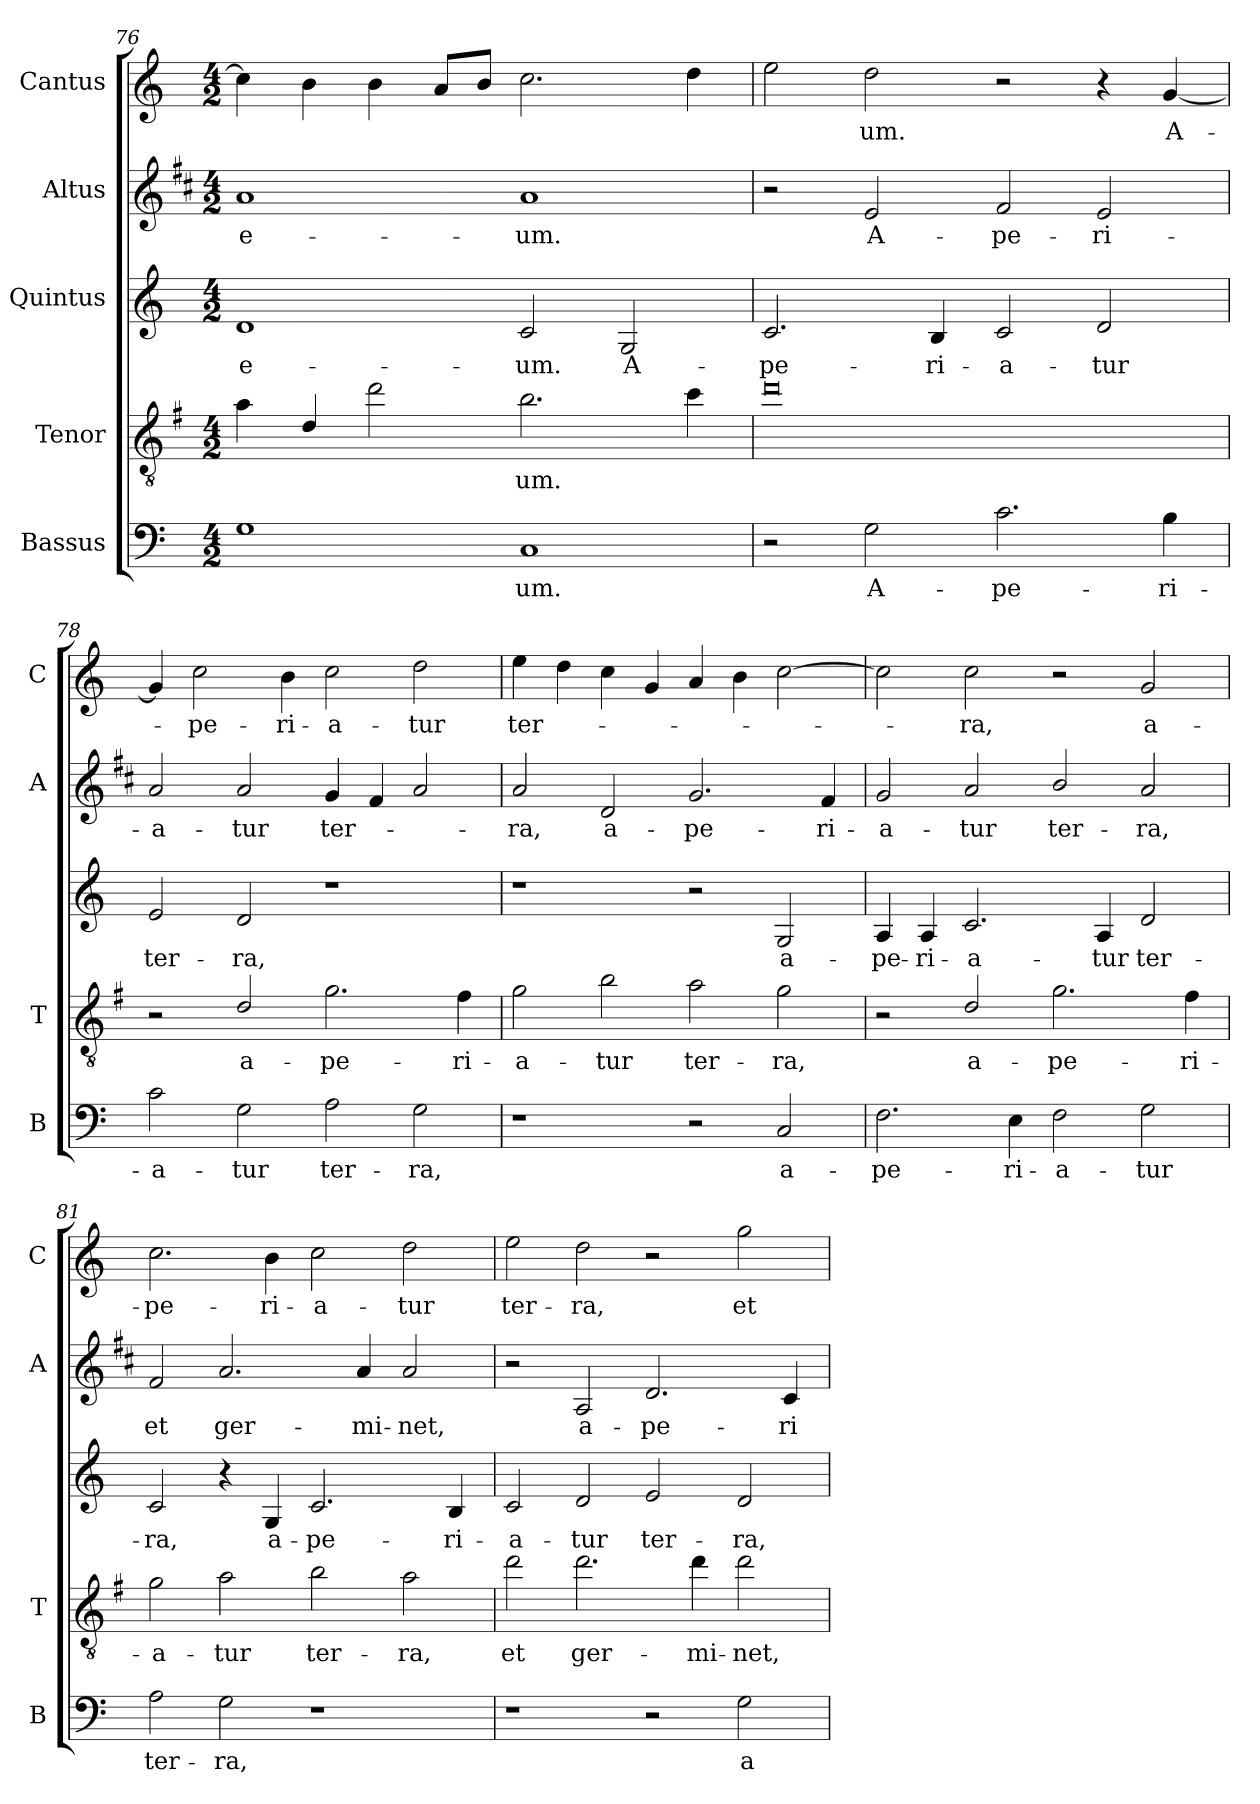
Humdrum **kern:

**kern	**text	**kern	**text	**kern	**text	**kern	**text	**kern	**text
*part5	*part5	*part4	*part4	*part3	*part3	*part2	*part2	*part1	*part1
*staff5	*staff5	*staff4	*staff4	*staff3	*staff3	*staff2	*staff2	*staff1	*staff1
*I"Bassus	*	*I"Tenor	*	*I"Quintus	*	*I"Altus	*	*I"Cantus	*
*I'B	*	*I'T	*	*	*	*I'A	*	*I'C	*
*clefF4	*	*clefGv2	*	*clefG2	*	*clefG2	*	*clefG2	*
*	*	*ITrd4c7	*	*	*	*ITrd1c2	*	*	*
*k[]	*	*k[]	*	*k[]	*	*k[]	*	*k[]	*
*C:	*	*C:	*	*C:	*	*C:	*	*C:	*
*M4/2	*	*M4/2	*	*M4/2	*	*M4/2	*	*M4/2	*
=76	=76	=76	=76	=76	=76	=76	=76	=76	=76
!	!	!	!	!	!LO:LY:b	!	!LO:LY:b	!	!
1G	.	4d\	.	1d	e-	1g	e-	4cc\]	.
.	.	4G/	.	.	.	.	.	4b\	.
.	.	2g\	.	.	.	.	.	4b\	.
.	.	.	.	.	.	.	.	8a/L	.
.	.	.	.	.	.	.	.	8b/J	.
!	!LO:LY:b	!	!LO:LY:b	!	!LO:LY:b	!	!LO:LY:b	!	!
1C	-um.	2.e\	-um.	2c/	-um.	1g	-um.	2.cc\	.
!	!	!	!	!	!LO:LY:b	!	!	!	!
.	.	.	.	2G/	A-	.	.	.	.
.	.	4f\	.	.	.	.	.	4dd\	.
=77	=77	=77	=77	=77	=77	=77	=77	=77	=77
!	!	!	!	!	!LO:LY:b	!	!	!	!
2r	.	0g	.	2.c/	-pe-	2r	.	2ee\	.
!	!LO:LY:b	!	!	!	!	!	!LO:LY:b	!	!LO:LY:b
2G\	A-	.	.	.	.	2d/	A-	2dd\	-um.
!	!	!	!	!	!LO:LY:b	!	!	!	!
.	.	.	.	4B/	-ri-	.	.	.	.
!	!LO:LY:b	!	!	!	!LO:LY:b	!	!LO:LY:b	!	!
2.c\	-pe-	.	.	2c/	-a-	2e/	-pe-	2r	.
!	!	!	!	!	!LO:LY:b	!	!LO:LY:b	!	!
.	.	.	.	2d/	-tur	2d/	-ri-	4r	.
!	!LO:LY:b	!	!	!	!	!	!	!	!LO:LY:b
4B\	-ri-	.	.	.	.	.	.	[4g/	A-
!!LO:LB:g=z
=78	=78	=78	=78	=78	=78	=78	=78	=78	=78
!	!LO:LY:b	!	!	!	!LO:LY:b	!	!LO:LY:b	!	!
2c\	-a-	2r	.	2e/	ter-	2g/	-a-	4g/]	.
!	!	!	!	!	!	!	!	!	!LO:LY:b
.	.	.	.	.	.	.	.	2cc\	-pe-
!	!LO:LY:b	!	!LO:LY:b	!	!LO:LY:b	!	!LO:LY:b	!	!
2G\	-tur	2G/	a-	2d/	-ra,	2g/	-tur	.	.
!	!	!	!	!	!	!	!	!	!LO:LY:b
.	.	.	.	.	.	.	.	4b\	-ri-
!	!LO:LY:b	!	!LO:LY:b	!	!	!	!LO:LY:b	!	!LO:LY:b
2A\	ter-	2.c\	-pe-	1r	.	4f/	ter-	2cc\	-a-
.	.	.	.	.	.	4e/	.	.	.
!	!LO:LY:b	!	!	!	!	!	!	!	!LO:LY:b
2G\	-ra,	.	.	.	.	2g/	.	2dd\	-tur
!	!	!	!LO:LY:b	!	!	!	!	!	!
.	.	4B\	-ri-	.	.	.	.	.	.
=79	=79	=79	=79	=79	=79	=79	=79	=79	=79
!	!	!	!LO:LY:b	!	!	!	!LO:LY:b	!	!LO:LY:b
1r	.	2c\	-a-	1r	.	2g/	-ra,	4ee\	ter-
.	.	.	.	.	.	.	.	4dd\	.
!	!	!	!LO:LY:b	!	!	!	!LO:LY:b	!	!
.	.	2e\	-tur	.	.	2c/	a-	4cc\	.
.	.	.	.	.	.	.	.	4g/	.
!	!	!	!LO:LY:b	!	!	!	!LO:LY:b	!	!
2r	.	2d\	ter-	2r	.	2.f/	-pe-	4a/	.
.	.	.	.	.	.	.	.	4b\	.
!	!LO:LY:b	!	!LO:LY:b	!	!LO:LY:b	!	!	!	!
2C/	a-	2c\	-ra,	2G/	a-	.	.	[2cc\	.
!	!	!	!	!	!	!	!LO:LY:b	!	!
.	.	.	.	.	.	4e/	-ri-	.	.
=80	=80	=80	=80	=80	=80	=80	=80	=80	=80
!	!LO:LY:b	!	!	!	!LO:LY:b	!	!LO:LY:b	!	!
2.F\	-pe-	2r	.	4A/	-pe-	2f/	-a-	2cc\]	.
!	!	!	!	!	!LO:LY:b	!	!	!	!
.	.	.	.	4A/	-ri-	.	.	.	.
!	!	!	!LO:LY:b	!	!LO:LY:b	!	!LO:LY:b	!	!LO:LY:b
.	.	2G/	a-	2.c/	-a-	2g/	-tur	2cc\	-ra,
!	!LO:LY:b	!	!	!	!	!	!	!	!
4E\	-ri-	.	.	.	.	.	.	.	.
!	!LO:LY:b	!	!LO:LY:b	!	!	!	!LO:LY:b	!	!
2F\	-a-	2.c\	-pe-	.	.	2a/	ter-	2r	.
!	!	!	!	!	!LO:LY:b	!	!	!	!
.	.	.	.	4A/	-tur	.	.	.	.
!	!LO:LY:b	!	!	!	!LO:LY:b	!	!LO:LY:b	!	!LO:LY:b
2G\	-tur	.	.	2d/	ter-	2g/	-ra,	2g/	a-
!	!	!	!LO:LY:b	!	!	!	!	!	!
.	.	4B\	-ri-	.	.	.	.	.	.
=81	=81	=81	=81	=81	=81	=81	=81	=81	=81
!	!LO:LY:b	!	!LO:LY:b	!	!LO:LY:b	!	!LO:LY:b	!	!LO:LY:b
2A\	ter-	2c\	-a-	2c/	-ra,	2e/	et	2.cc\	-pe-
!	!LO:LY:b	!	!LO:LY:b	!	!	!	!LO:LY:b	!	!
2G\	-ra,	2d\	-tur	4r	.	2.g/	ger-	.	.
!	!	!	!	!	!LO:LY:b	!	!	!	!LO:LY:b
.	.	.	.	4G/	a-	.	.	4b\	-ri-
!	!	!	!LO:LY:b	!	!LO:LY:b	!	!	!	!LO:LY:b
1r	.	2e\	ter-	2.c/	-pe-	.	.	2cc\	-a-
!	!	!	!	!	!	!	!LO:LY:b	!	!
.	.	.	.	.	.	4g/	-mi-	.	.
!	!	!	!LO:LY:b	!	!	!	!LO:LY:b	!	!LO:LY:b
.	.	2d\	-ra,	.	.	2g/	-net,	2dd\	-tur
!	!	!	!	!	!LO:LY:b	!	!	!	!
.	.	.	.	4B/	-ri-	.	.	.	.
=82	=82	=82	=82	=82	=82	=82	=82	=82	=82
!	!	!	!LO:LY:b	!	!LO:LY:b	!	!	!	!LO:LY:b
1r	.	2g\	et	2c/	-a-	2r	.	2ee\	ter-
!	!	!	!LO:LY:b	!	!LO:LY:b	!	!LO:LY:b	!	!LO:LY:b
.	.	2.g\	ger-	2d/	-tur	2G/	a-	2dd\	-ra,
!	!	!	!	!	!LO:LY:b	!	!LO:LY:b	!	!
2r	.	.	.	2e/	ter-	2.c/	-pe-	2r	.
!	!	!	!LO:LY:b	!	!	!	!	!	!
.	.	4g\	-mi-	.	.	.	.	.	.
!	!LO:LY:b	!	!LO:LY:b	!	!LO:LY:b	!	!	!	!LO:LY:b
2G\	a-	2g\	-net,	2d/	-ra,	.	.	2gg\	et
!	!	!	!	!	!	!	!LO:LY:b	!	!
.	.	.	.	.	.	4B/	-ri-	.	.
=	=	=	=	=	=	=	=	=	=
*-	*-	*-	*-	*-	*-	*-	*-	*-	*-
